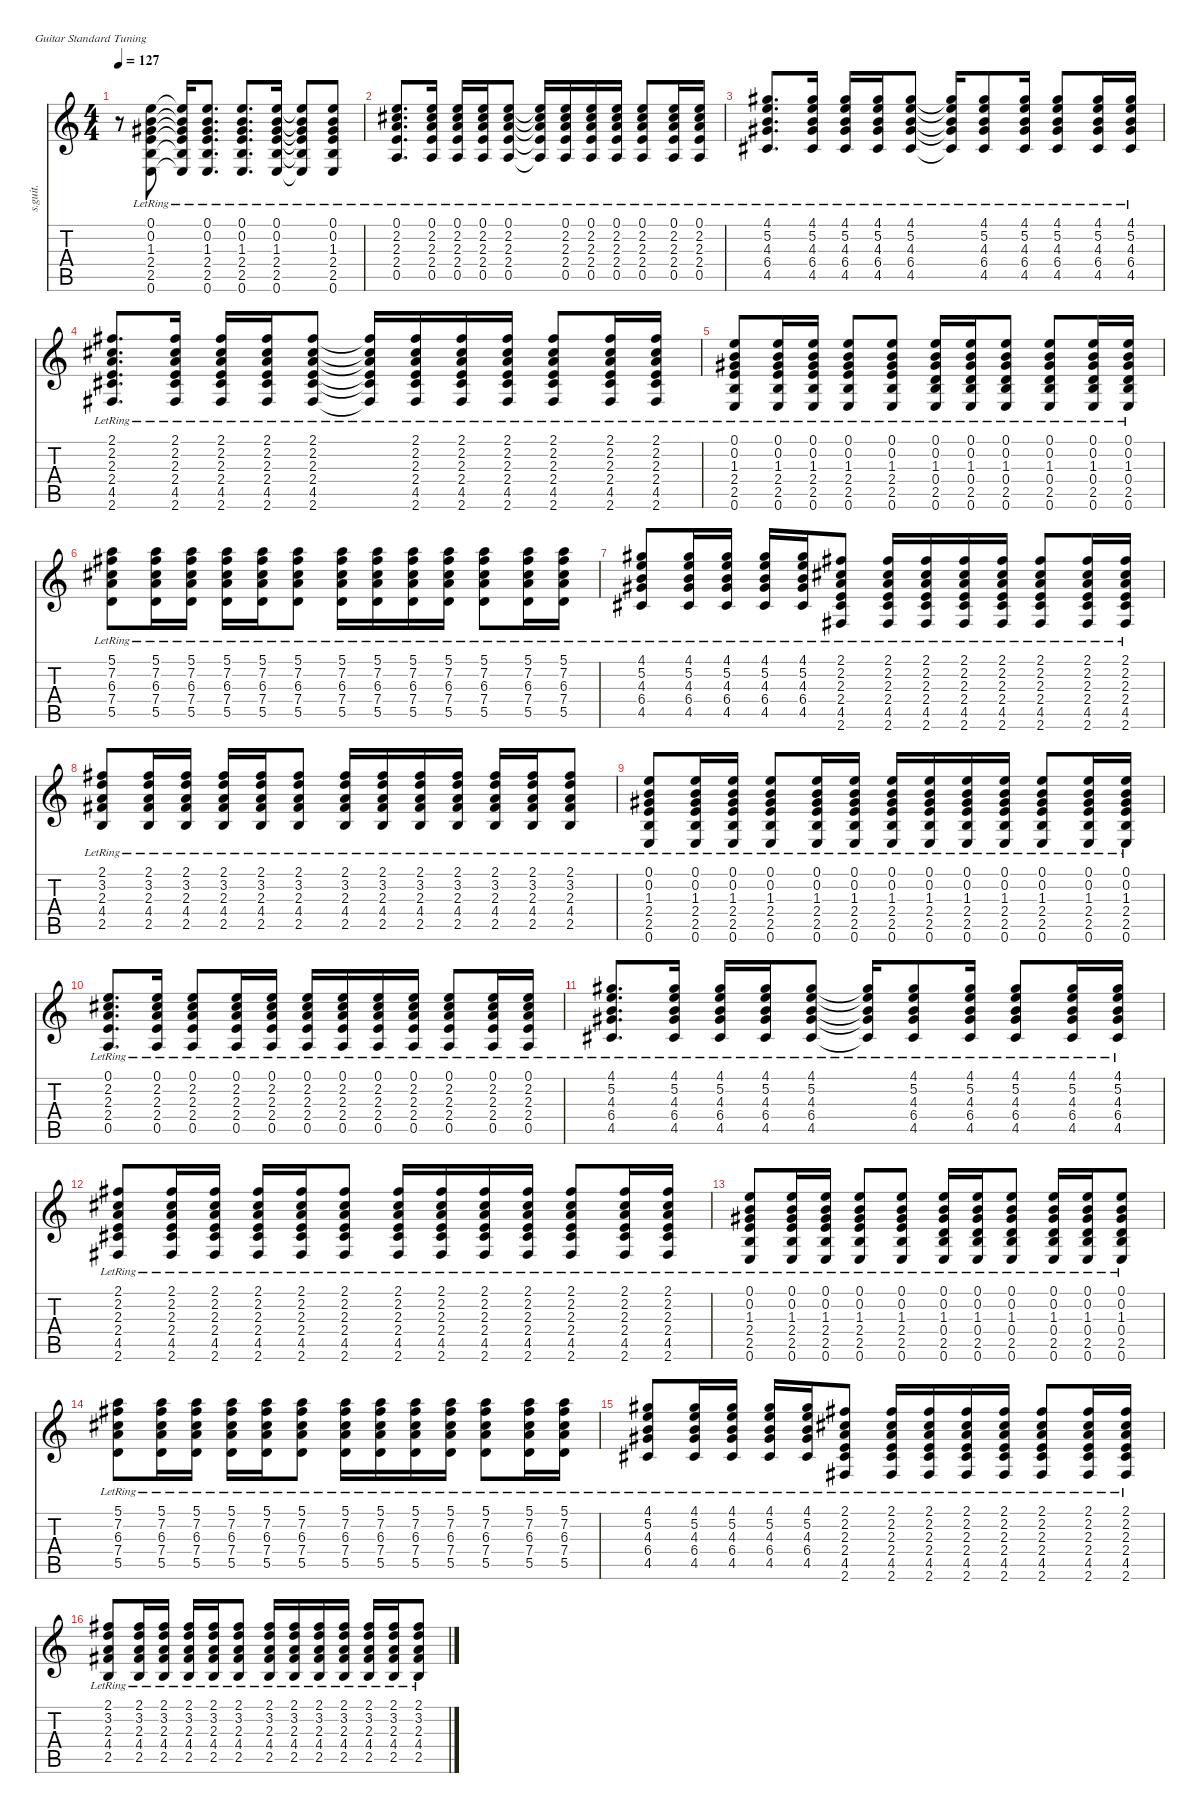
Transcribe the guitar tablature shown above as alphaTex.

\defaultSystemsLayout 4
\hideDynamics
\bracketExtendMode nobrackets
\track ("吉他 1" "s.guit.") {instrument acousticguitarsteel}
\staff {score tabs}
\tuning (E4 B3 G3 D3 A2 E2)
\ts (4 4)
\tempo 127
\clef g2
\ks c
r.8{dy f beam Down} (0.1{lr} 0.2{lr} 1.3{lr acc #} 2.4{lr} 2.5{lr} 0.6{lr}).8{beam Up} (0.1{lr t} 0.2{lr t} 1.3{lr t acc #} 2.4{lr t} 2.5{lr t} 0.6{lr t}).16{beam Up} (0.1{lr} 0.2{lr} 1.3{lr acc #} 2.4{lr} 2.5{lr} 0.6{lr}).8{d beam Up} (0.1{lr} 0.2{lr} 1.3{lr acc #} 2.4{lr} 2.5{lr} 0.6{lr}).8{d beam Up} (0.1{lr} 0.2{lr} 1.3{lr acc #} 2.4{lr} 2.5{lr} 0.6{lr}).16{beam Up} (0.1{lr t} 0.2{lr t} 1.3{lr t acc #} 2.4{lr t} 2.5{lr t} 0.6{lr t}).8{beam Up} (0.1{lr} 0.2{lr} 1.3{lr acc #} 2.4{lr} 2.5{lr} 0.6{lr}).8{beam Up} |
(0.1{lr} 2.2{lr acc #} 2.3{lr} 2.4{lr} 0.5{lr}).8{d beam Up} (0.1{lr} 2.2{lr acc #} 2.3{lr} 2.4{lr} 0.5{lr}).16{beam Up} (0.1{lr} 2.2{lr acc #} 2.3{lr} 2.4{lr} 0.5{lr}).16{beam Up} (0.1{lr} 2.2{lr acc #} 2.3{lr} 2.4{lr} 0.5{lr}).16{beam Up} (0.1{lr} 2.2{lr acc #} 2.3{lr} 2.4{lr} 0.5{lr}).8{beam Up} (0.1{lr t} 2.2{lr t acc #} 2.3{lr t} 2.4{lr t} 0.5{lr t}).16{beam Up} (0.1{lr} 2.2{lr acc #} 2.3{lr} 2.4{lr} 0.5{lr}).16{beam Up} (0.1{lr} 2.2{lr acc #} 2.3{lr} 2.4{lr} 0.5{lr}).16{beam Up} (0.1{lr} 2.2{lr acc #} 2.3{lr} 2.4{lr} 0.5{lr}).16{beam Up} (0.1{lr} 2.2{lr acc #} 2.3{lr} 2.4{lr} 0.5{lr}).8{beam Up} (0.1{lr} 2.2{lr acc #} 2.3{lr} 2.4{lr} 0.5{lr}).16{beam Up} (0.1{lr} 2.2{lr acc #} 2.3{lr} 2.4{lr} 0.5{lr}).16{beam Up} |
(4.1{lr acc #} 5.2{lr} 4.3{lr} 6.4{lr acc #} 4.5{lr acc #}).8{d beam Up} (4.1{lr acc #} 5.2{lr} 4.3{lr} 6.4{lr acc #} 4.5{lr acc #}).16{beam Up} (4.1{lr acc #} 5.2{lr} 4.3{lr} 6.4{lr acc #} 4.5{lr acc #}).16{beam Up} (4.1{lr acc #} 5.2{lr} 4.3{lr} 6.4{lr acc #} 4.5{lr acc #}).16{beam Up} (4.1{lr acc #} 5.2{lr} 4.3{lr} 6.4{lr acc #} 4.5{lr acc #}).8{beam Up} (4.1{lr t acc #} 5.2{lr t} 4.3{lr t} 6.4{lr t acc #} 4.5{lr t acc #}).16{beam Up} (4.1{lr acc #} 5.2{lr} 4.3{lr} 6.4{lr acc #} 4.5{lr acc #}).8{beam Up} (4.1{lr acc #} 5.2{lr} 4.3{lr} 6.4{lr acc #} 4.5{lr acc #}).16{beam Up} (4.1{lr acc #} 5.2{lr} 4.3{lr} 6.4{lr acc #} 4.5{lr acc #}).8{beam Up} (4.1{lr acc #} 5.2{lr} 4.3{lr} 6.4{lr acc #} 4.5{lr acc #}).16{beam Up} (4.1{lr acc #} 5.2{lr} 4.3{lr} 6.4{lr acc #} 4.5{lr acc #}).16{beam Up} |
(2.1{lr acc #} 2.2{lr acc #} 2.3{lr} 2.4{lr} 4.5{lr acc #} 2.6{lr acc #}).8{d beam Up} (2.1{lr acc #} 2.2{lr acc #} 2.3{lr} 2.4{lr} 4.5{lr acc #} 2.6{lr acc #}).16{beam Up} (2.1{lr acc #} 2.2{lr acc #} 2.3{lr} 2.4{lr} 4.5{lr acc #} 2.6{lr acc #}).16{beam Up} (2.1{lr acc #} 2.2{lr acc #} 2.3{lr} 2.4{lr} 4.5{lr acc #} 2.6{lr acc #}).16{beam Up} (2.1{lr acc #} 2.2{lr acc #} 2.3{lr} 2.4{lr} 4.5{lr acc #} 2.6{lr acc #}).8{beam Up} (2.1{lr t acc #} 2.2{lr t acc #} 2.3{lr t} 2.4{lr t} 4.5{lr t acc #} 2.6{lr t acc #}).16{beam Up} (2.1{lr acc #} 2.2{lr acc #} 2.3{lr} 2.4{lr} 4.5{lr acc #} 2.6{lr acc #}).16{beam Up} (2.1{lr acc #} 2.2{lr acc #} 2.3{lr} 2.4{lr} 4.5{lr acc #} 2.6{lr acc #}).16{beam Up} (2.1{lr acc #} 2.2{lr acc #} 2.3{lr} 2.4{lr} 4.5{lr acc #} 2.6{lr acc #}).16{beam Up} (2.1{lr acc #} 2.2{lr acc #} 2.3{lr} 2.4{lr} 4.5{lr acc #} 2.6{lr acc #}).8{beam Up} (2.1{lr acc #} 2.2{lr acc #} 2.3{lr} 2.4{lr} 4.5{lr acc #} 2.6{lr acc #}).16{beam Up} (2.1{lr acc #} 2.2{lr acc #} 2.3{lr} 2.4{lr} 4.5{lr acc #} 2.6{lr acc #}).16{beam Up} |
(0.1{lr} 0.2{lr} 1.3{lr acc #} 2.4{lr} 2.5{lr} 0.6{lr}).8{beam Up} (0.1{lr} 0.2{lr} 1.3{lr acc #} 2.4{lr} 2.5{lr} 0.6{lr}).16{beam Up} (0.1{lr} 0.2{lr} 1.3{lr acc #} 2.4{lr} 2.5{lr} 0.6{lr}).16{beam Up} (0.1{lr} 0.2{lr} 1.3{lr acc #} 2.4{lr} 2.5{lr} 0.6{lr}).8{beam Up} (0.1{lr} 0.2{lr} 1.3{lr acc #} 2.4{lr} 2.5{lr} 0.6{lr}).8{beam Up} (0.1{lr} 0.2{lr} 1.3{lr acc #} 0.4{lr} 2.5{lr} 0.6{lr}).16{beam Up} (0.1{lr} 0.2{lr} 1.3{lr acc #} 0.4{lr} 2.5{lr} 0.6{lr}).16{beam Up} (0.1{lr} 0.2{lr} 1.3{lr acc #} 0.4{lr} 2.5{lr} 0.6{lr}).8{beam Up} (0.1{lr} 0.2{lr} 1.3{lr acc #} 0.4{lr} 2.5{lr} 0.6{lr}).8{beam Up} (0.1{lr} 0.2{lr} 1.3{lr acc #} 0.4{lr} 2.5{lr} 0.6{lr}).16{beam Up} (0.1{lr} 0.2{lr} 1.3{lr acc #} 0.4{lr} 2.5{lr} 0.6{lr}).16{beam Up} |
(5.1{lr} 7.2{lr acc #} 6.3{lr acc #} 7.4{lr} 5.5{lr}).8{beam Down} (5.1{lr} 7.2{lr acc #} 6.3{lr acc #} 7.4{lr} 5.5{lr}).16{beam Down} (5.1{lr} 7.2{lr acc #} 6.3{lr acc #} 7.4{lr} 5.5{lr}).16{beam Down} (5.1{lr} 7.2{lr acc #} 6.3{lr acc #} 7.4{lr} 5.5{lr}).16{beam Down} (5.1{lr} 7.2{lr acc #} 6.3{lr acc #} 7.4{lr} 5.5{lr}).16{beam Down} (5.1{lr} 7.2{lr acc #} 6.3{lr acc #} 7.4{lr} 5.5{lr}).8{beam Down} (5.1{lr} 7.2{lr acc #} 6.3{lr acc #} 7.4{lr} 5.5{lr}).16{beam Down} (5.1{lr} 7.2{lr acc #} 6.3{lr acc #} 7.4{lr} 5.5{lr}).16{beam Down} (5.1{lr} 7.2{lr acc #} 6.3{lr acc #} 7.4{lr} 5.5{lr}).16{beam Down} (5.1{lr} 7.2{lr acc #} 6.3{lr acc #} 7.4{lr} 5.5{lr}).16{beam Down} (5.1{lr} 7.2{lr acc #} 6.3{lr acc #} 7.4{lr} 5.5{lr}).8{beam Down} (5.1{lr} 7.2{lr acc #} 6.3{lr acc #} 7.4{lr} 5.5{lr}).16{beam Down} (5.1{lr} 7.2{lr acc #} 6.3{lr acc #} 7.4{lr} 5.5{lr}).16{beam Down} |
(4.1{lr acc #} 5.2{lr} 4.3{lr} 6.4{lr acc #} 4.5{lr acc #}).8{beam Up} (4.1{lr acc #} 5.2{lr} 4.3{lr} 6.4{lr acc #} 4.5{lr acc #}).16{beam Up} (4.1{lr acc #} 5.2{lr} 4.3{lr} 6.4{lr acc #} 4.5{lr acc #}).16{beam Up} (4.1{lr acc #} 5.2{lr} 4.3{lr} 6.4{lr acc #} 4.5{lr acc #}).16{beam Up} (4.1{lr acc #} 5.2{lr} 4.3{lr} 6.4{lr acc #} 4.5{lr acc #}).16{beam Up} (2.1{lr acc #} 2.2{lr acc #} 2.3{lr} 2.4{lr} 4.5{lr acc #} 2.6{lr acc #}).8{beam Up} (2.1{lr acc #} 2.2{lr acc #} 2.3{lr} 2.4{lr} 4.5{lr acc #} 2.6{lr acc #}).16{beam Up} (2.1{lr acc #} 2.2{lr acc #} 2.3{lr} 2.4{lr} 4.5{lr acc #} 2.6{lr acc #}).16{beam Up} (2.1{lr acc #} 2.2{lr acc #} 2.3{lr} 2.4{lr} 4.5{lr acc #} 2.6{lr acc #}).16{beam Up} (2.1{lr acc #} 2.2{lr acc #} 2.3{lr} 2.4{lr} 4.5{lr acc #} 2.6{lr acc #}).16{beam Up} (2.1{lr acc #} 2.2{lr acc #} 2.3{lr} 2.4{lr} 4.5{lr acc #} 2.6{lr acc #}).8{beam Up} (2.1{lr acc #} 2.2{lr acc #} 2.3{lr} 2.4{lr} 4.5{lr acc #} 2.6{lr acc #}).16{beam Up} (2.1{lr acc #} 2.2{lr acc #} 2.3{lr} 2.4{lr} 4.5{lr acc #} 2.6{lr acc #}).16{beam Up} |
(2.1{lr acc #} 3.2{lr} 2.3{lr} 4.4{lr acc #} 2.5{lr}).8{beam Up} (2.1{lr acc #} 3.2{lr} 2.3{lr} 4.4{lr acc #} 2.5{lr}).16{beam Up} (2.1{lr acc #} 3.2{lr} 2.3{lr} 4.4{lr acc #} 2.5{lr}).16{beam Up} (2.1{lr acc #} 3.2{lr} 2.3{lr} 4.4{lr acc #} 2.5{lr}).16{beam Up} (2.1{lr acc #} 3.2{lr} 2.3{lr} 4.4{lr acc #} 2.5{lr}).16{beam Up} (2.1{lr acc #} 3.2{lr} 2.3{lr} 4.4{lr acc #} 2.5{lr}).8{beam Up} (2.1{lr acc #} 3.2{lr} 2.3{lr} 4.4{lr acc #} 2.5{lr}).16{beam Up} (2.1{lr acc #} 3.2{lr} 2.3{lr} 4.4{lr acc #} 2.5{lr}).16{beam Up} (2.1{lr acc #} 3.2{lr} 2.3{lr} 4.4{lr acc #} 2.5{lr}).16{beam Up} (2.1{lr acc #} 3.2{lr} 2.3{lr} 4.4{lr acc #} 2.5{lr}).16{beam Up} (2.1{lr acc #} 3.2{lr} 2.3{lr} 4.4{lr acc #} 2.5{lr}).16{beam Up} (2.1{lr acc #} 3.2{lr} 2.3{lr} 4.4{lr acc #} 2.5{lr}).16{beam Up} (2.1{lr acc #} 3.2{lr} 2.3{lr} 4.4{lr acc #} 2.5{lr}).8{beam Up} |
(0.1{lr} 0.2{lr} 1.3{lr acc #} 2.4{lr} 2.5{lr} 0.6{lr}).8{beam Up} (0.1{lr} 0.2{lr} 1.3{lr acc #} 2.4{lr} 2.5{lr} 0.6{lr}).16{beam Up} (0.1{lr} 0.2{lr} 1.3{lr acc #} 2.4{lr} 2.5{lr} 0.6{lr}).16{beam Up} (0.1{lr} 0.2{lr} 1.3{lr acc #} 2.4{lr} 2.5{lr} 0.6{lr}).8{beam Up} (0.1{lr} 0.2{lr} 1.3{lr acc #} 2.4{lr} 2.5{lr} 0.6{lr}).16{beam Up} (0.1{lr} 0.2{lr} 1.3{lr acc #} 2.4{lr} 2.5{lr} 0.6{lr}).16{beam Up} (0.1{lr} 0.2{lr} 1.3{lr acc #} 2.4{lr} 2.5{lr} 0.6{lr}).16{beam Up} (0.1{lr} 0.2{lr} 1.3{lr acc #} 2.4{lr} 2.5{lr} 0.6{lr}).16{beam Up} (0.1{lr} 0.2{lr} 1.3{lr acc #} 2.4{lr} 2.5{lr} 0.6{lr}).16{beam Up} (0.1{lr} 0.2{lr} 1.3{lr acc #} 2.4{lr} 2.5{lr} 0.6{lr}).16{beam Up} (0.1{lr} 0.2{lr} 1.3{lr acc #} 2.4{lr} 2.5{lr} 0.6{lr}).8{beam Up} (0.1{lr} 0.2{lr} 1.3{lr acc #} 2.4{lr} 2.5{lr} 0.6{lr}).16{beam Up} (0.1{lr} 0.2{lr} 1.3{lr acc #} 2.4{lr} 2.5{lr} 0.6{lr}).16{beam Up} |
(0.1{lr} 2.2{lr acc #} 2.3{lr} 2.4{lr} 0.5{lr}).8{d beam Up} (0.1{lr} 2.2{lr acc #} 2.3{lr} 2.4{lr} 0.5{lr}).16{beam Up} (0.1{lr} 2.2{lr acc #} 2.3{lr} 2.4{lr} 0.5{lr}).8{beam Up} (0.1{lr} 2.2{lr acc #} 2.3{lr} 2.4{lr} 0.5{lr}).16{beam Up} (0.1{lr} 2.2{lr acc #} 2.3{lr} 2.4{lr} 0.5{lr}).16{beam Up} (0.1{lr} 2.2{lr acc #} 2.3{lr} 2.4{lr} 0.5{lr}).16{beam Up} (0.1{lr} 2.2{lr acc #} 2.3{lr} 2.4{lr} 0.5{lr}).16{beam Up} (0.1{lr} 2.2{lr acc #} 2.3{lr} 2.4{lr} 0.5{lr}).16{beam Up} (0.1{lr} 2.2{lr acc #} 2.3{lr} 2.4{lr} 0.5{lr}).16{beam Up} (0.1{lr} 2.2{lr acc #} 2.3{lr} 2.4{lr} 0.5{lr}).8{beam Up} (0.1{lr} 2.2{lr acc #} 2.3{lr} 2.4{lr} 0.5{lr}).16{beam Up} (0.1{lr} 2.2{lr acc #} 2.3{lr} 2.4{lr} 0.5{lr}).16{beam Up} |
(4.1{lr acc #} 5.2{lr} 4.3{lr} 6.4{lr acc #} 4.5{lr acc #}).8{d beam Up} (4.1{lr acc #} 5.2{lr} 4.3{lr} 6.4{lr acc #} 4.5{lr acc #}).16{beam Up} (4.1{lr acc #} 5.2{lr} 4.3{lr} 6.4{lr acc #} 4.5{lr acc #}).16{beam Up} (4.1{lr acc #} 5.2{lr} 4.3{lr} 6.4{lr acc #} 4.5{lr acc #}).16{beam Up} (4.1{lr acc #} 5.2{lr} 4.3{lr} 6.4{lr acc #} 4.5{lr acc #}).8{beam Up} (4.1{lr t acc #} 5.2{lr t} 4.3{lr t} 6.4{lr t acc #} 4.5{lr t acc #}).16{beam Up} (4.1{lr acc #} 5.2{lr} 4.3{lr} 6.4{lr acc #} 4.5{lr acc #}).8{beam Up} (4.1{lr acc #} 5.2{lr} 4.3{lr} 6.4{lr acc #} 4.5{lr acc #}).16{beam Up} (4.1{lr acc #} 5.2{lr} 4.3{lr} 6.4{lr acc #} 4.5{lr acc #}).8{beam Up} (4.1{lr acc #} 5.2{lr} 4.3{lr} 6.4{lr acc #} 4.5{lr acc #}).16{beam Up} (4.1{lr acc #} 5.2{lr} 4.3{lr} 6.4{lr acc #} 4.5{lr acc #}).16{beam Up} |
(2.1{lr acc #} 2.2{lr acc #} 2.3{lr} 2.4{lr} 4.5{lr acc #} 2.6{lr acc #}).8{beam Up} (2.1{lr acc #} 2.2{lr acc #} 2.3{lr} 2.4{lr} 4.5{lr acc #} 2.6{lr acc #}).16{beam Up} (2.1{lr acc #} 2.2{lr acc #} 2.3{lr} 2.4{lr} 4.5{lr acc #} 2.6{lr acc #}).16{beam Up} (2.1{lr acc #} 2.2{lr acc #} 2.3{lr} 2.4{lr} 4.5{lr acc #} 2.6{lr acc #}).16{beam Up} (2.1{lr acc #} 2.2{lr acc #} 2.3{lr} 2.4{lr} 4.5{lr acc #} 2.6{lr acc #}).16{beam Up} (2.1{lr acc #} 2.2{lr acc #} 2.3{lr} 2.4{lr} 4.5{lr acc #} 2.6{lr acc #}).8{beam Up} (2.1{lr acc #} 2.2{lr acc #} 2.3{lr} 2.4{lr} 4.5{lr acc #} 2.6{lr acc #}).16{beam Up} (2.1{lr acc #} 2.2{lr acc #} 2.3{lr} 2.4{lr} 4.5{lr acc #} 2.6{lr acc #}).16{beam Up} (2.1{lr acc #} 2.2{lr acc #} 2.3{lr} 2.4{lr} 4.5{lr acc #} 2.6{lr acc #}).16{beam Up} (2.1{lr acc #} 2.2{lr acc #} 2.3{lr} 2.4{lr} 4.5{lr acc #} 2.6{lr acc #}).16{beam Up} (2.1{lr acc #} 2.2{lr acc #} 2.3{lr} 2.4{lr} 4.5{lr acc #} 2.6{lr acc #}).8{beam Up} (2.1{lr acc #} 2.2{lr acc #} 2.3{lr} 2.4{lr} 4.5{lr acc #} 2.6{lr acc #}).16{beam Up} (2.1{lr acc #} 2.2{lr acc #} 2.3{lr} 2.4{lr} 4.5{lr acc #} 2.6{lr acc #}).16{beam Up} |
(0.1{lr} 0.2{lr} 1.3{lr acc #} 2.4{lr} 2.5{lr} 0.6{lr}).8{beam Up} (0.1{lr} 0.2{lr} 1.3{lr acc #} 2.4{lr} 2.5{lr} 0.6{lr}).16{beam Up} (0.1{lr} 0.2{lr} 1.3{lr acc #} 2.4{lr} 2.5{lr} 0.6{lr}).16{beam Up} (0.1{lr} 0.2{lr} 1.3{lr acc #} 2.4{lr} 2.5{lr} 0.6{lr}).8{beam Up} (0.1{lr} 0.2{lr} 1.3{lr acc #} 2.4{lr} 2.5{lr} 0.6{lr}).8{beam Up} (0.1{lr} 0.2{lr} 1.3{lr acc #} 0.4{lr} 2.5{lr} 0.6{lr}).16{beam Up} (0.1{lr} 0.2{lr} 1.3{lr acc #} 0.4{lr} 2.5{lr} 0.6{lr}).16{beam Up} (0.1{lr} 0.2{lr} 1.3{lr acc #} 0.4{lr} 2.5{lr} 0.6{lr}).8{beam Up} (0.1{lr} 0.2{lr} 1.3{lr acc #} 0.4{lr} 2.5{lr} 0.6{lr}).16{beam Up} (0.1{lr} 0.2{lr} 1.3{lr acc #} 0.4{lr} 2.5{lr} 0.6{lr}).16{beam Up} (0.1{lr} 0.2{lr} 1.3{lr acc #} 0.4{lr} 2.5{lr} 0.6{lr}).8{beam Up} |
(5.1{lr} 7.2{lr acc #} 6.3{lr acc #} 7.4{lr} 5.5{lr}).8{beam Down} (5.1{lr} 7.2{lr acc #} 6.3{lr acc #} 7.4{lr} 5.5{lr}).16{beam Down} (5.1{lr} 7.2{lr acc #} 6.3{lr acc #} 7.4{lr} 5.5{lr}).16{beam Down} (5.1{lr} 7.2{lr acc #} 6.3{lr acc #} 7.4{lr} 5.5{lr}).16{beam Down} (5.1{lr} 7.2{lr acc #} 6.3{lr acc #} 7.4{lr} 5.5{lr}).16{beam Down} (5.1{lr} 7.2{lr acc #} 6.3{lr acc #} 7.4{lr} 5.5{lr}).8{beam Down} (5.1{lr} 7.2{lr acc #} 6.3{lr acc #} 7.4{lr} 5.5{lr}).16{beam Down} (5.1{lr} 7.2{lr acc #} 6.3{lr acc #} 7.4{lr} 5.5{lr}).16{beam Down} (5.1{lr} 7.2{lr acc #} 6.3{lr acc #} 7.4{lr} 5.5{lr}).16{beam Down} (5.1{lr} 7.2{lr acc #} 6.3{lr acc #} 7.4{lr} 5.5{lr}).16{beam Down} (5.1{lr} 7.2{lr acc #} 6.3{lr acc #} 7.4{lr} 5.5{lr}).8{beam Down} (5.1{lr} 7.2{lr acc #} 6.3{lr acc #} 7.4{lr} 5.5{lr}).16{beam Down} (5.1{lr} 7.2{lr acc #} 6.3{lr acc #} 7.4{lr} 5.5{lr}).16{beam Down} |
(4.1{lr acc #} 5.2{lr} 4.3{lr} 6.4{lr acc #} 4.5{lr acc #}).8{beam Up} (4.1{lr acc #} 5.2{lr} 4.3{lr} 6.4{lr acc #} 4.5{lr acc #}).16{beam Up} (4.1{lr acc #} 5.2{lr} 4.3{lr} 6.4{lr acc #} 4.5{lr acc #}).16{beam Up} (4.1{lr acc #} 5.2{lr} 4.3{lr} 6.4{lr acc #} 4.5{lr acc #}).16{beam Up} (4.1{lr acc #} 5.2{lr} 4.3{lr} 6.4{lr acc #} 4.5{lr acc #}).16{beam Up} (2.1{lr acc #} 2.2{lr acc #} 2.3{lr} 2.4{lr} 4.5{lr acc #} 2.6{lr acc #}).8{beam Up} (2.1{lr acc #} 2.2{lr acc #} 2.3{lr} 2.4{lr} 4.5{lr acc #} 2.6{lr acc #}).16{beam Up} (2.1{lr acc #} 2.2{lr acc #} 2.3{lr} 2.4{lr} 4.5{lr acc #} 2.6{lr acc #}).16{beam Up} (2.1{lr acc #} 2.2{lr acc #} 2.3{lr} 2.4{lr} 4.5{lr acc #} 2.6{lr acc #}).16{beam Up} (2.1{lr acc #} 2.2{lr acc #} 2.3{lr} 2.4{lr} 4.5{lr acc #} 2.6{lr acc #}).16{beam Up} (2.1{lr acc #} 2.2{lr acc #} 2.3{lr} 2.4{lr} 4.5{lr acc #} 2.6{lr acc #}).8{beam Up} (2.1{lr acc #} 2.2{lr acc #} 2.3{lr} 2.4{lr} 4.5{lr acc #} 2.6{lr acc #}).16{beam Up} (2.1{lr acc #} 2.2{lr acc #} 2.3{lr} 2.4{lr} 4.5{lr acc #} 2.6{lr acc #}).16{beam Up} |
(2.1{lr acc #} 3.2{lr} 2.3{lr} 4.4{lr acc #} 2.5{lr}).8{beam Up} (2.1{lr acc #} 3.2{lr} 2.3{lr} 4.4{lr acc #} 2.5{lr}).16{beam Up} (2.1{lr acc #} 3.2{lr} 2.3{lr} 4.4{lr acc #} 2.5{lr}).16{beam Up} (2.1{lr acc #} 3.2{lr} 2.3{lr} 4.4{lr acc #} 2.5{lr}).16{beam Up} (2.1{lr acc #} 3.2{lr} 2.3{lr} 4.4{lr acc #} 2.5{lr}).16{beam Up} (2.1{lr acc #} 3.2{lr} 2.3{lr} 4.4{lr acc #} 2.5{lr}).8{beam Up} (2.1{lr acc #} 3.2{lr} 2.3{lr} 4.4{lr acc #} 2.5{lr}).16{beam Up} (2.1{lr acc #} 3.2{lr} 2.3{lr} 4.4{lr acc #} 2.5{lr}).16{beam Up} (2.1{lr acc #} 3.2{lr} 2.3{lr} 4.4{lr acc #} 2.5{lr}).16{beam Up} (2.1{lr acc #} 3.2{lr} 2.3{lr} 4.4{lr acc #} 2.5{lr}).16{beam Up} (2.1{lr acc #} 3.2{lr} 2.3{lr} 4.4{lr acc #} 2.5{lr}).16{beam Up} (2.1{lr acc #} 3.2{lr} 2.3{lr} 4.4{lr acc #} 2.5{lr}).16{beam Up} (2.1{lr acc #} 3.2{lr} 2.3{lr} 4.4{lr acc #} 2.5{lr}).8{beam Up}
